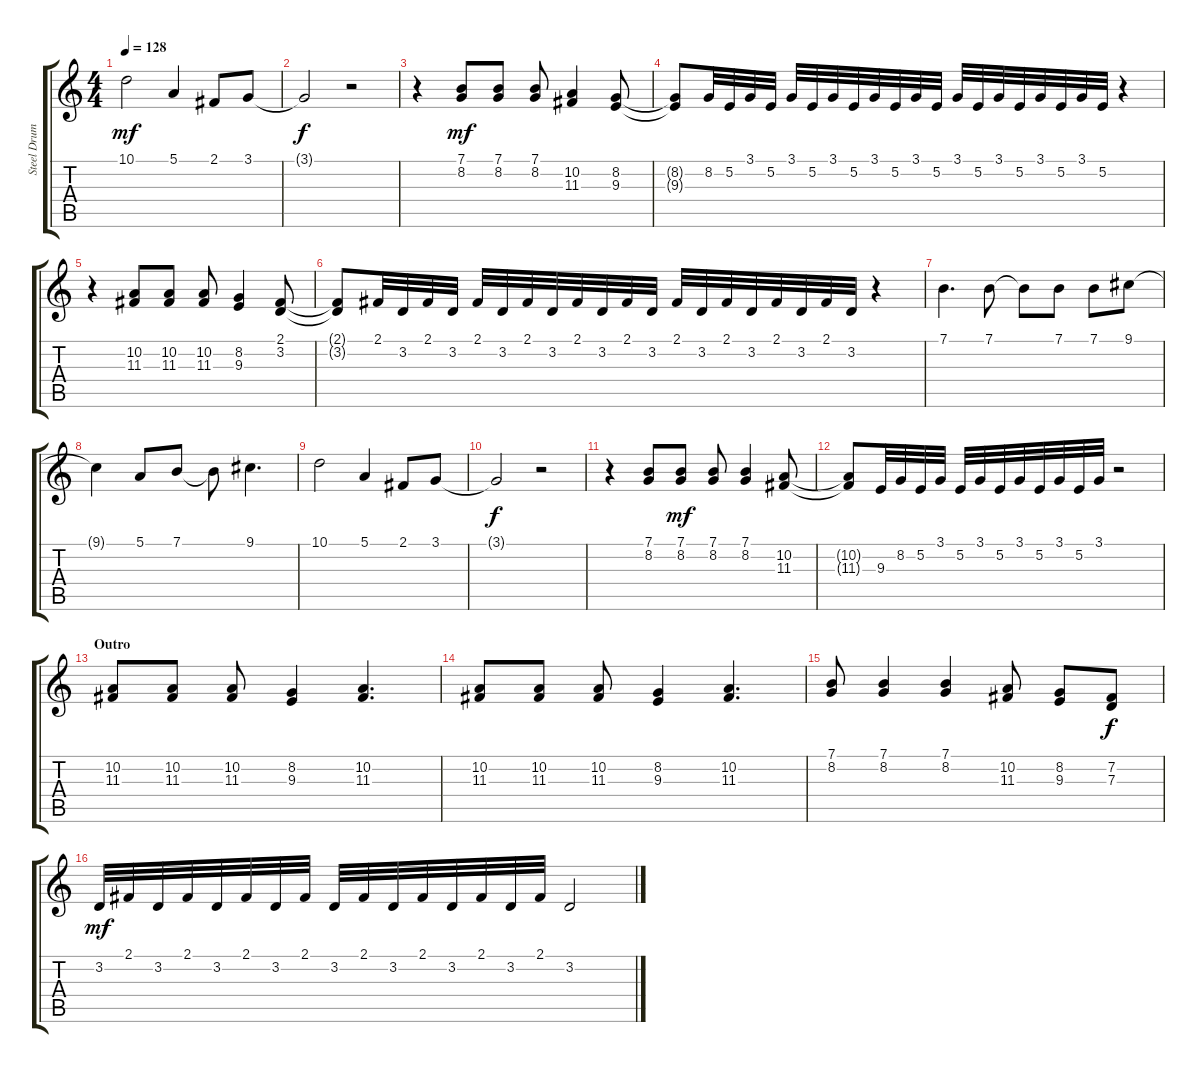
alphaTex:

\track ("Steel Drums" "Steel Drum") {instrument steeldrums}
\staff {score tabs}
\tuning (E4 B3 G3 D3 A2 E2) {hide}
\ts (4 4)
\tempo 128
\clef g2
\ks c
10.1.2{dy mf} 5.1.4 2.1.8 3.1.8 |
3.1{t}.2{dy f} r.2 |
r.4 (7.1 8.2).8{dy mf} (7.1 8.2).8 (7.1 8.2).8 (10.2 11.3).4 (8.2 9.3).8 |
(8.2{t} 9.3{t}).8 8.2.32 5.2.32 3.1.32 5.2.32 3.1.32 5.2.32 3.1.32 5.2.32 3.1.32 5.2.32 3.1.32 5.2.32 3.1.32 5.2.32 3.1.32 5.2.32 3.1.32 5.2.32 3.1.32 5.2.32 r.4 |
r.4 (10.2 11.3).8 (10.2 11.3).8 (10.2 11.3).8 (8.2 9.3).4 (2.1 3.2).8 |
(2.1{t} 3.2{t}).8 2.1.32 3.2.32 2.1.32 3.2.32 2.1.32 3.2.32 2.1.32 3.2.32 2.1.32 3.2.32 2.1.32 3.2.32 2.1.32 3.2.32 2.1.32 3.2.32 2.1.32 3.2.32 2.1.32 3.2.32 r.4 |
7.1.4{d} 7.1.8 7.1{t}.8 7.1.8 7.1.8 9.1.8 |
9.1{t}.4 5.1.8 7.1.8 7.1{t}.8 9.1.4{d} |
10.1.2 5.1.4 2.1.8 3.1.8 |
3.1{t}.2{dy f} r.2 |
r.4 (7.1 8.2).8 (7.1 8.2).8{dy mf} (7.1 8.2).8 (7.1 8.2).4 (10.2 11.3).8 |
(10.2{t} 11.3{t}).8 9.3.32 8.2.32 5.2.32 3.1.32 5.2.32 3.1.32 5.2.32 3.1.32 5.2.32 3.1.32 5.2.32 3.1.32 r.2 |
\section ("" "Outro")
(10.2 11.3).8 (10.2 11.3).8 (10.2 11.3).8 (8.2 9.3).4 (10.2 11.3).4{d} |
(10.2 11.3).8 (10.2 11.3).8 (10.2 11.3).8 (8.2 9.3).4 (10.2 11.3).4{d} |
(7.1 8.2).8 (7.1 8.2).4 (7.1 8.2).4 (10.2 11.3).8 (8.2 9.3).8 (7.2 7.3).8{dy f} |
3.2.32{dy mf} 2.1.32 3.2.32 2.1.32 3.2.32 2.1.32 3.2.32 2.1.32 3.2.32 2.1.32 3.2.32 2.1.32 3.2.32 2.1.32 3.2.32 2.1.32 3.2.2
